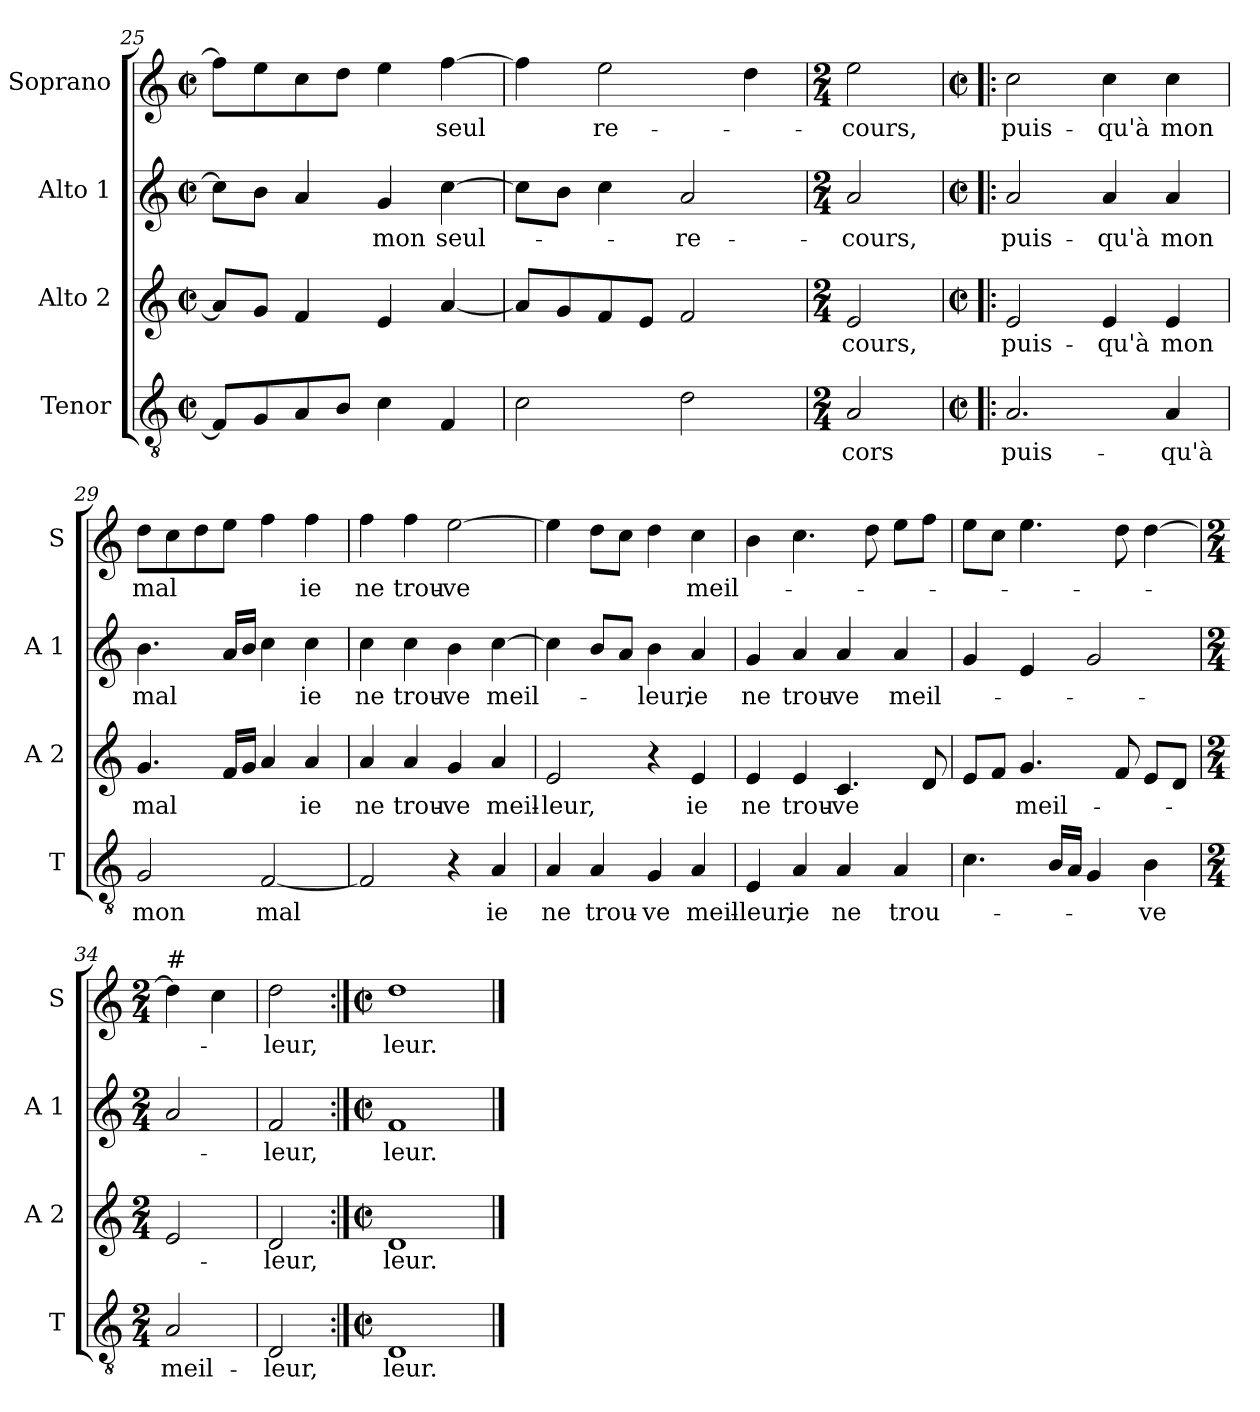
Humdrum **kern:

**kern	**text	**kern	**text	**kern	**text	**kern	**text
*part4	*part4	*part3	*part3	*part2	*part2	*part1	*part1
*staff4	*staff4	*staff3	*staff3	*staff2	*staff2	*staff1	*staff1
*I"Tenor	*	*I"Alto 2	*	*I"Alto 1	*	*I"Soprano	*
*I'T	*	*I'A 2	*	*I'A 1	*	*I'S	*
*clefGv2	*	*clefG2	*	*clefG2	*	*clefG2	*
*k[]	*	*k[]	*	*k[]	*	*k[]	*
*C:	*	*C:	*	*C:	*	*C:	*
*M2/2	*	*M2/2	*	*M2/2	*	*M2/2	*
*met(c|)	*	*met(c|)	*	*met(c|)	*	*met(c|)	*
=25	=25	=25	=25	=25	=25	=25	=25
8F/L]	.	8a/L]	.	8cc\L]	.	8ff\L]	.
8G/	.	8g/J	.	8b\J	.	8ee\	.
8A/	.	4f/	.	4a/	.	8cc\	.
8B/J	.	.	.	.	.	8dd\J	.
!	!	!	!	!	!LO:LY:b	!	!
4c\	.	4e/	.	4g/	mon	4ee\	.
!	!	!	!	!	!LO:LY:b	!	!LO:LY:b
4F/	.	[4a/	.	[4cc\	seul-	[4ff\	seul
=26	=26	=26	=26	=26	=26	=26	=26
2c\	.	8a/L]	.	8cc\L]	.	4ff\]	.
.	.	8g/	.	8b\J	.	.	.
!	!	!	!	!	!	!	!LO:LY:b
.	.	8f/	.	4cc\	.	2ee\	re-
.	.	8e/J	.	.	.	.	.
!	!	!	!	!	!LO:LY:b	!	!
2d\	.	2f/	.	2a/	-re-	.	.
.	.	.	.	.	.	4dd\	.
!!LO:PB:g=z
=27	=27	=27	=27	=27	=27	=27	=27
*M2/4	*	*M2/4	*	*M2/4	*	*M2/4	*
!	!LO:LY:b	!	!LO:LY:b	!	!LO:LY:b	!	!LO:LY:b
2A/	-cors	2e/	-cours,	2a/	-cours,	2ee\	-cours,
=28!|:	=28!|:	=28!|:	=28!|:	=28!|:	=28!|:	=28!|:	=28!|:
*M2/2	*	*M2/2	*	*M2/2	*	*M2/2	*
*met(c|)	*	*met(c|)	*	*met(c|)	*	*met(c|)	*
!	!LO:LY:b	!	!LO:LY:b	!	!LO:LY:b	!	!LO:LY:b
2.A/	puis-	2e/	puis-	2a/	puis-	2cc\	puis-
!	!	!	!LO:LY:b	!	!LO:LY:b	!	!LO:LY:b
.	.	4e/	-qu'à	4a/	-qu'à	4cc\	-qu'à
!	!LO:LY:b	!	!LO:LY:b	!	!LO:LY:b	!	!LO:LY:b
4A/	-qu'à	4e/	mon	4a/	mon	4cc\	mon
=29	=29	=29	=29	=29	=29	=29	=29
!	!LO:LY:b	!	!LO:LY:b	!	!LO:LY:b	!	!LO:LY:b
2G/	mon	4.g/	mal	4.b\	mal	8dd\L	mal
.	.	.	.	.	.	8cc\	.
.	.	.	.	.	.	8dd\	.
.	.	16f/LL	.	16a/LL	.	8ee\J	.
.	.	16g/JJ	.	16b/JJ	.	.	.
!	!LO:LY:b	!	!	!	!	!	!
[2F/	mal	4a/	.	4cc\	.	4ff\	.
!	!	!	!LO:LY:b	!	!LO:LY:b	!	!LO:LY:b
.	.	4a/	ie	4cc\	ie	4ff\	ie
=30	=30	=30	=30	=30	=30	=30	=30
!	!	!	!LO:LY:b	!	!LO:LY:b	!	!LO:LY:b
2F/]	.	4a/	ne	4cc\	ne	4ff\	ne
!	!	!	!LO:LY:b	!	!LO:LY:b	!	!LO:LY:b
.	.	4a/	trou-	4cc\	trou-	4ff\	trou-
!	!	!	!LO:LY:b	!	!LO:LY:b	!	!LO:LY:b
4r	.	4g/	-ve	4b\	-ve	[2ee\	-ve
!	!LO:LY:b	!	!LO:LY:b	!	!LO:LY:b	!	!
4A/	ie	4a/	meil-	[4cc\	meil-	.	.
=31	=31	=31	=31	=31	=31	=31	=31
!	!LO:LY:b	!	!LO:LY:b	!	!	!	!
4A/	ne	2e/	-leur,	4cc\]	.	4ee\]	.
!	!LO:LY:b	!	!	!	!	!	!
4A/	trou-	.	.	8b/L	.	8dd\L	.
.	.	.	.	8a/J	.	8cc\J	.
!	!LO:LY:b	!	!	!	!LO:LY:b	!	!
4G/	-ve	4r	.	4b\	-leur,	4dd\	.
!	!LO:LY:b	!	!LO:LY:b	!	!LO:LY:b	!	!LO:LY:b
4A/	meil-	4e/	ie	4a/	ie	4cc\	meil-
!!LO:LB:g=z
=32	=32	=32	=32	=32	=32	=32	=32
!	!LO:LY:b	!	!LO:LY:b	!	!LO:LY:b	!	!
4E/	-leur,	4e/	ne	4g/	ne	4b\	.
!	!LO:LY:b	!	!LO:LY:b	!	!LO:LY:b	!	!
4A/	ie	4e/	trou-	4a/	trou-	4.cc\	.
!	!LO:LY:b	!	!LO:LY:b	!	!LO:LY:b	!	!
4A/	ne	4.c/	-ve	4a/	-ve	.	.
.	.	.	.	.	.	8dd\	.
!	!LO:LY:b	!	!	!	!LO:LY:b	!	!
4A/	trou-	.	.	4a/	meil-	8ee\L	.
.	.	8d/	.	.	.	8ff\J	.
=33	=33	=33	=33	=33	=33	=33	=33
4.c\	.	8e/L	.	4g/	.	8ee\L	.
.	.	8f/J	.	.	.	8cc\J	.
!	!	!	!LO:LY:b	!	!	!	!
.	.	4.g/	meil-	4e/	.	4.ee\	.
16B/LL	.	.	.	.	.	.	.
16A/JJ	.	.	.	.	.	.	.
4G/	.	.	.	2g/	.	.	.
.	.	8f/	.	.	.	8dd\	.
!	!LO:LY:b	!	!	!	!	!	!
4B\	-ve	8e/L	.	.	.	[4dd\	.
.	.	8d/J	.	.	.	.	.
=34	=34	=34	=34	=34	=34	=34	=34
*M2/4	*	*M2/4	*	*M2/4	*	*M2/4	*
!	!	!	!	!	!	!LO:TX:a:t=#	!
!	!LO:LY:b	!	!	!	!	!	!
2A/	meil-	2e/	.	2a/	.	4dd\]	.
.	.	.	.	.	.	4cc\	.
=35	=35	=35	=35	=35	=35	=35	=35
!	!LO:LY:b	!	!LO:LY:b	!	!LO:LY:b	!	!LO:LY:b
2D/	-leur,	2d/	-leur,	2f/	-leur,	2dd\	-leur,
=36:|!	=36:|!	=36:|!	=36:|!	=36:|!	=36:|!	=36:|!	=36:|!
*M2/2	*	*M2/2	*	*M2/2	*	*M2/2	*
*met(c|)	*	*met(c|)	*	*met(c|)	*	*met(c|)	*
!	!LO:LY:b	!	!LO:LY:b	!	!LO:LY:b	!	!LO:LY:b
1D	leur.	1d	leur.	1f	leur.	1dd	leur.
==	==	==	==	==	==	==	==
*-	*-	*-	*-	*-	*-	*-	*-
